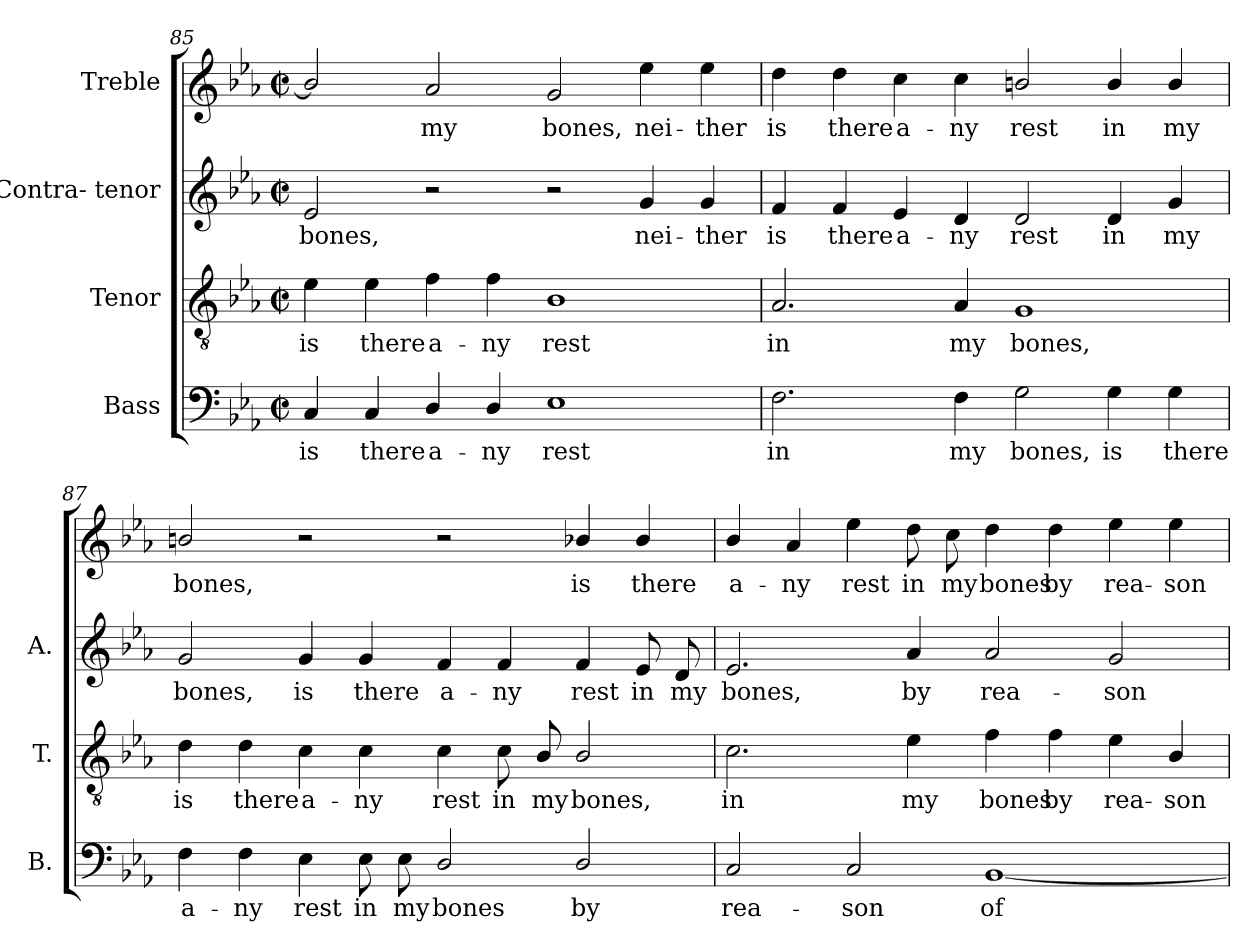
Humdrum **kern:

**kern	**text	**kern	**text	**kern	**text	**kern	**text
*part4	*part4	*part3	*part3	*part2	*part2	*part1	*part1
*staff4	*staff4	*staff3	*staff3	*staff2	*staff2	*staff1	*staff1
*I"Bass	*	*I"Tenor	*	*I"Contra- tenor	*	*I"Treble	*
*I'B.	*	*I'T.	*	*I'A.	*	*	*
!!LO:PB:g=z
*clefF4	*	*clefGv2	*	*clefG2	*	*clefG2	*
*	*	*ITrd7c12	*	*	*	*	*
*k[b-e-a-]	*	*k[b-e-a-]	*	*k[b-e-a-]	*	*k[b-e-a-]	*
*c:	*	*c:	*	*c:	*	*c:	*
*M2/2	*	*M2/2	*	*M2/2	*	*M2/2	*
*met(c|)	*	*met(c|)	*	*met(c|)	*	*met(c|)	*
=85	=85	=85	=85	=85	=85	=85	=85
!	!LO:LY:b:color=#000000	!	!	!	!	!	!
!	!	!	!LO:LY:b:color=#000000	!	!	!	!
!	!	!	!	!	!LO:LY:b:color=#000000	!	!
4Ci/	is	4E-i\	is	2e-i/	bones,	2b-i/]	.
!	!LO:LY:b:color=#000000	!	!	!	!	!	!
!	!	!	!LO:LY:b:color=#000000	!	!	!	!
4Ci/	there	4E-i\	there	.	.	.	.
!	!LO:LY:b:color=#000000	!	!	!	!	!	!
!	!	!	!LO:LY:b:color=#000000	!	!	!	!
!	!	!	!	!	!	!	!LO:LY:b:color=#000000
4Di/	a-	4Fi\	a-	2r	.	2a-i/	my
!	!LO:LY:b:color=#000000	!	!	!	!	!	!
!	!	!	!LO:LY:b:color=#000000	!	!	!	!
4Di/	-ny	4Fi\	-ny	.	.	.	.
!	!LO:LY:b:color=#000000	!	!	!	!	!	!
!	!	!	!LO:LY:b:color=#000000	!	!	!	!
!	!	!	!	!	!	!	!LO:LY:b:color=#000000
1E-i	rest	1BB-i	rest	2r	.	2gi/	bones,
!	!	!	!	!	!LO:LY:b:color=#000000	!	!
!	!	!	!	!	!	!	!LO:LY:b:color=#000000
.	.	.	.	4gi/	nei-	4ee-i\	nei-
!	!	!	!	!	!LO:LY:b:color=#000000	!	!
!	!	!	!	!	!	!	!LO:LY:b:color=#000000
.	.	.	.	4gi/	-ther	4ee-i\	-ther
=86	=86	=86	=86	=86	=86	=86	=86
!	!LO:LY:b:color=#000000	!	!	!	!	!	!
!	!	!	!LO:LY:b:color=#000000	!	!	!	!
!	!	!	!	!	!LO:LY:b:color=#000000	!	!
!	!	!	!	!	!	!	!LO:LY:b:color=#000000
2.Fi\	in	2.AA-i/	in	4fi/	is	4ddi\	is
!	!	!	!	!	!LO:LY:b:color=#000000	!	!
!	!	!	!	!	!	!	!LO:LY:b:color=#000000
.	.	.	.	4fi/	there	4ddi\	there
!	!	!	!	!	!LO:LY:b:color=#000000	!	!
!	!	!	!	!	!	!	!LO:LY:b:color=#000000
.	.	.	.	4e-i/	a-	4cci\	a-
!	!LO:LY:b:color=#000000	!	!	!	!	!	!
!	!	!	!LO:LY:b:color=#000000	!	!	!	!
!	!	!	!	!	!LO:LY:b:color=#000000	!	!
!	!	!	!	!	!	!	!LO:LY:b:color=#000000
4Fi\	my	4AA-i/	my	4di/	-ny	4cci\	-ny
!	!LO:LY:b:color=#000000	!	!	!	!	!	!
!	!	!	!LO:LY:b:color=#000000	!	!	!	!
!	!	!	!	!	!LO:LY:b:color=#000000	!	!
!	!	!	!	!	!	!	!LO:LY:b:color=#000000
2Gi\	bones,	1GGi	bones,	2di/	rest	2bni/	rest
!	!LO:LY:b:color=#000000	!	!	!	!	!	!
!	!	!	!	!	!LO:LY:b:color=#000000	!	!
!	!	!	!	!	!	!	!LO:LY:b:color=#000000
4Gi\	is	.	.	4di/	in	4bi/	in
!	!LO:LY:b:color=#000000	!	!	!	!	!	!
!	!	!	!	!	!LO:LY:b:color=#000000	!	!
!	!	!	!	!	!	!	!LO:LY:b:color=#000000
4Gi\	there	.	.	4gi/	my	4bi/	my
=87	=87	=87	=87	=87	=87	=87	=87
!	!LO:LY:b:color=#000000	!	!	!	!	!	!
!	!	!	!LO:LY:b:color=#000000	!	!	!	!
!	!	!	!	!	!LO:LY:b:color=#000000	!	!
!	!	!	!	!	!	!	!LO:LY:b:color=#000000
4Fi\	a-	4Di\	is	2gi/	bones,	2bni/	bones,
!	!LO:LY:b:color=#000000	!	!	!	!	!	!
!	!	!	!LO:LY:b:color=#000000	!	!	!	!
4Fi\	-ny	4Di\	there	.	.	.	.
!	!LO:LY:b:color=#000000	!	!	!	!	!	!
!	!	!	!LO:LY:b:color=#000000	!	!	!	!
!	!	!	!	!	!LO:LY:b:color=#000000	!	!
4E-i\	rest	4Ci\	a-	4gi/	is	2r	.
!	!LO:LY:b:color=#000000	!	!	!	!	!	!
!	!	!	!LO:LY:b:color=#000000	!	!	!	!
!	!	!	!	!	!LO:LY:b:color=#000000	!	!
8E-i\	in	4Ci\	-ny	4gi/	there	.	.
!	!LO:LY:b:color=#000000	!	!	!	!	!	!
8E-i\	my	.	.	.	.	.	.
!	!LO:LY:b:color=#000000	!	!	!	!	!	!
!	!	!	!LO:LY:b:color=#000000	!	!	!	!
!	!	!	!	!	!LO:LY:b:color=#000000	!	!
2Di/	bones	4Ci\	rest	4fi/	a-	2r	.
!	!	!	!LO:LY:b:color=#000000	!	!	!	!
!	!	!	!	!	!LO:LY:b:color=#000000	!	!
.	.	8Ci\	in	4fi/	-ny	.	.
!	!	!	!LO:LY:b:color=#000000	!	!	!	!
.	.	8BB-i/	my	.	.	.	.
!	!LO:LY:b:color=#000000	!	!	!	!	!	!
!	!	!	!LO:LY:b:color=#000000	!	!	!	!
!	!	!	!	!	!LO:LY:b:color=#000000	!	!
!	!	!	!	!	!	!	!LO:LY:b:color=#000000
2Di/	by	2BB-i/	bones,	4fi/	rest	4b-Xi/	is
!	!	!	!	!	!LO:LY:b:color=#000000	!	!
!	!	!	!	!	!	!	!LO:LY:b:color=#000000
.	.	.	.	8e-i/	in	4b-i/	there
!	!	!	!	!	!LO:LY:b:color=#000000	!	!
.	.	.	.	8di/	my	.	.
!!LO:LB:g=z
=88	=88	=88	=88	=88	=88	=88	=88
!	!LO:LY:b:color=#000000	!	!	!	!	!	!
!	!	!	!LO:LY:b:color=#000000	!	!	!	!
!	!	!	!	!	!LO:LY:b:color=#000000	!	!
!	!	!	!	!	!	!	!LO:LY:b:color=#000000
2Ci/	rea-	2.Ci\	in	2.e-i/	bones,	4b-i/	a-
!	!	!	!	!	!	!	!LO:LY:b:color=#000000
.	.	.	.	.	.	4a-i/	-ny
!	!LO:LY:b:color=#000000	!	!	!	!	!	!
!	!	!	!	!	!	!	!LO:LY:b:color=#000000
2Ci/	-son	.	.	.	.	4ee-i\	rest
!	!	!	!LO:LY:b:color=#000000	!	!	!	!
!	!	!	!	!	!LO:LY:b:color=#000000	!	!
!	!	!	!	!	!	!	!LO:LY:b:color=#000000
.	.	4E-i\	my	4a-i/	by	8ddi\	in
!	!	!	!	!	!	!	!LO:LY:b:color=#000000
.	.	.	.	.	.	8cci\	my
!	!LO:LY:b:color=#000000	!	!	!	!	!	!
!	!	!	!LO:LY:b:color=#000000	!	!	!	!
!	!	!	!	!	!LO:LY:b:color=#000000	!	!
!	!	!	!	!	!	!	!LO:LY:b:color=#000000
[1BB-i	of	4Fi\	bones	2a-i/	rea-	4ddi\	bones
!	!	!	!LO:LY:b:color=#000000	!	!	!	!
!	!	!	!	!	!	!	!LO:LY:b:color=#000000
.	.	4Fi\	by	.	.	4ddi\	by
!	!	!	!LO:LY:b:color=#000000	!	!	!	!
!	!	!	!	!	!LO:LY:b:color=#000000	!	!
!	!	!	!	!	!	!	!LO:LY:b:color=#000000
.	.	4E-i\	rea-	2gi/	-son	4ee-i\	rea-
!	!	!	!LO:LY:b:color=#000000	!	!	!	!
!	!	!	!	!	!	!	!LO:LY:b:color=#000000
.	.	4BB-i/	-son	.	.	4ee-i\	-son
=	=	=	=	=	=	=	=
*-	*-	*-	*-	*-	*-	*-	*-
